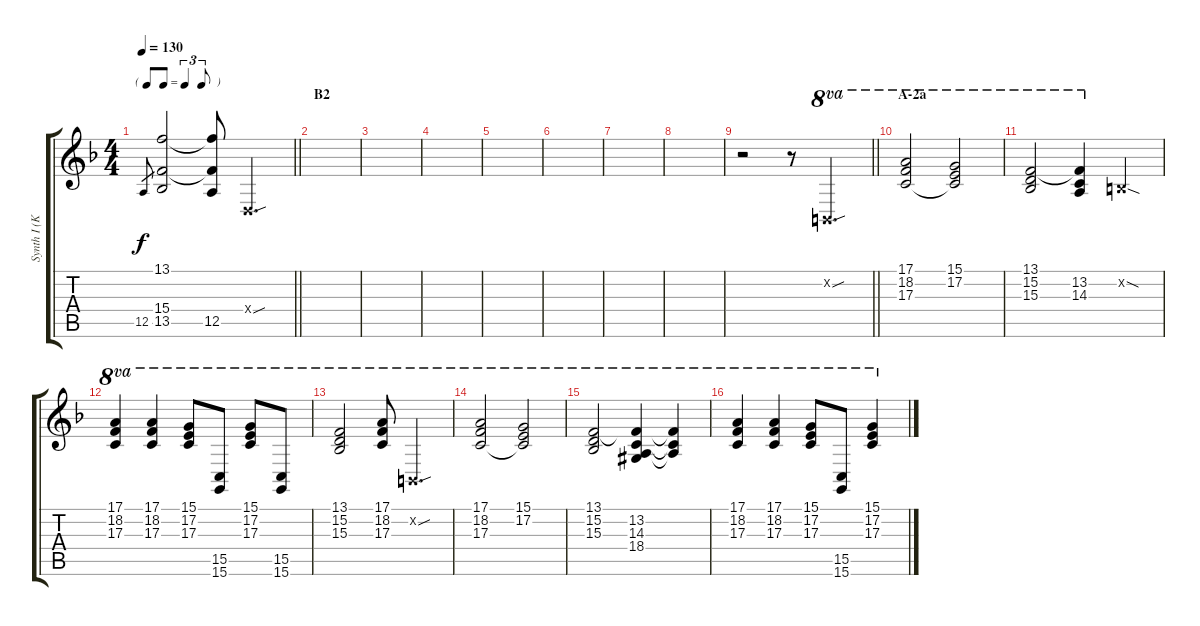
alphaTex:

\track ("Synth I (Kotobuki Tsumugi)" "Synth I (K") {instrument drawbarorgan}
\staff {score tabs}
\tuning (E4 B3 G3 D3 A2 E2) {hide}
\ts (4 4)
\tf triplet8th
\tempo 130
\clef g2
\barLineRight lightlight
\ks f
12.5.8{gr dy f} (13.1 15.4 13.5).2 (13.1{t} 15.4{t} 12.5).8 0.4{sou x}.4{d} |
\section ("" "B2")
|
|
|
|
|
|
|
\barLineRight lightlight
r.2 r.8 0.2{sou x}.4{d ot 8va} |
\section ("" "A-2a")
(17.1 18.2 17.3).2{ot 8va} (15.1 17.2 17.3{t}).2{ot 8va} |
(13.1 15.2 15.3).2{ot 8va} (13.1{t} 13.2 14.3).4{ot 8va} 0.2{sod x}.4 |
(17.1 18.2 17.3).4{ot 8va} (17.1 18.2 17.3).4{ot 8va} (15.1 17.2 17.3).8{ot 8va} (15.5 15.6).8{ot 8va} (15.1 17.2 17.3).8{ot 8va} (15.5 15.6).8{ot 8va} |
(13.1 15.2 15.3).2{ot 8va} (17.1 18.2 17.3).8{ot 8va} 0.2{sou x}.4{d ot 8va} |
(17.1 18.2 17.3).2{ot 8va} (15.1 17.2 17.3{t}).2{ot 8va} |
(13.1 15.2 15.3).2{ot 8va} (13.1{t} 13.2 14.3 18.4{acc #}).4{ot 8va} (13.1{t} 13.2{t} 14.3{t}).4{ot 8va} |
(17.1 18.2 17.3).4{ot 8va} (17.1 18.2 17.3).4{ot 8va} (15.1 17.2 17.3).8{ot 8va} (15.5 15.6).8{ot 8va} (15.1 17.2 17.3).4{ot 8va}
